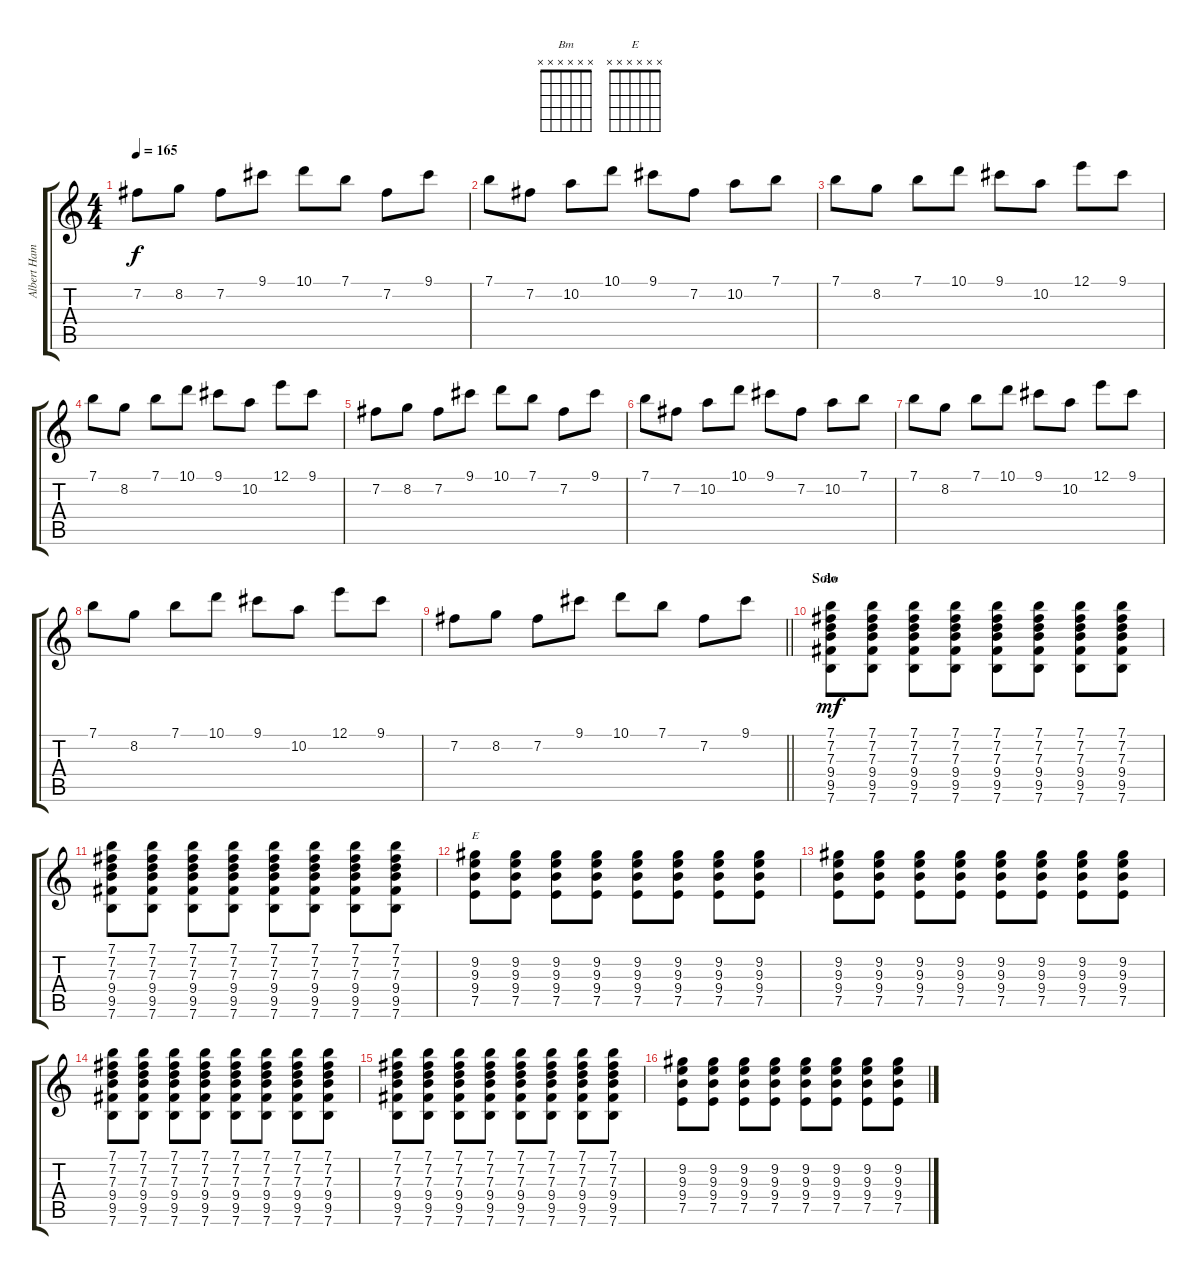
\track ("Albert Hammond. Jr." "Albert Ham") {instrument distortionguitar}
\staff {score tabs}
\tuning (E4 B3 G3 D3 A2 E2) {hide}
\chord ("Bm" x x x x x x)
\chord ("E" x x x x x x)
\ts (4 4)
\tempo 165
\clef g2
\ks c
7.2.8{dy f} 8.2.8 7.2.8 9.1.8 10.1.8 7.1.8 7.2.8 9.1.8 |
7.1.8 7.2.8 10.2.8 10.1.8 9.1.8 7.2.8 10.2.8 7.1.8 |
7.1.8 8.2.8 7.1.8 10.1.8 9.1.8 10.2.8 12.1.8 9.1.8 |
7.1.8 8.2.8 7.1.8 10.1.8 9.1.8 10.2.8 12.1.8 9.1.8 |
7.2.8 8.2.8 7.2.8 9.1.8 10.1.8 7.1.8 7.2.8 9.1.8 |
7.1.8 7.2.8 10.2.8 10.1.8 9.1.8 7.2.8 10.2.8 7.1.8 |
7.1.8 8.2.8 7.1.8 10.1.8 9.1.8 10.2.8 12.1.8 9.1.8 |
7.1.8 8.2.8 7.1.8 10.1.8 9.1.8 10.2.8 12.1.8 9.1.8 |
\barLineRight lightlight
7.2.8 8.2.8 7.2.8 9.1.8 10.1.8 7.1.8 7.2.8 9.1.8 |
\section ("" "Solo")
(7.1 7.2 7.3 9.4 9.5 7.6).8{ch "Bm" dy mf} (7.1 7.2 7.3 9.4 9.5 7.6).8 (7.1 7.2 7.3 9.4 9.5 7.6).8 (7.1 7.2 7.3 9.4 9.5 7.6).8 (7.1 7.2 7.3 9.4 9.5 7.6).8 (7.1 7.2 7.3 9.4 9.5 7.6).8 (7.1 7.2 7.3 9.4 9.5 7.6).8 (7.1 7.2 7.3 9.4 9.5 7.6).8 |
(7.1 7.2 7.3 9.4 9.5 7.6).8 (7.1 7.2 7.3 9.4 9.5 7.6).8 (7.1 7.2 7.3 9.4 9.5 7.6).8 (7.1 7.2 7.3 9.4 9.5 7.6).8 (7.1 7.2 7.3 9.4 9.5 7.6).8 (7.1 7.2 7.3 9.4 9.5 7.6).8 (7.1 7.2 7.3 9.4 9.5 7.6).8 (7.1 7.2 7.3 9.4 9.5 7.6).8 |
(9.2 9.3 9.4 7.5).8{ch "E"} (9.2 9.3 9.4 7.5).8 (9.2 9.3 9.4 7.5).8 (9.2 9.3 9.4 7.5).8 (9.2 9.3 9.4 7.5).8 (9.2 9.3 9.4 7.5).8 (9.2 9.3 9.4 7.5).8 (9.2 9.3 9.4 7.5).8 |
(9.2 9.3 9.4 7.5).8 (9.2 9.3 9.4 7.5).8 (9.2 9.3 9.4 7.5).8 (9.2 9.3 9.4 7.5).8 (9.2 9.3 9.4 7.5).8 (9.2 9.3 9.4 7.5).8 (9.2 9.3 9.4 7.5).8 (9.2 9.3 9.4 7.5).8 |
(7.1 7.2 7.3 9.4 9.5 7.6).8 (7.1 7.2 7.3 9.4 9.5 7.6).8 (7.1 7.2 7.3 9.4 9.5 7.6).8 (7.1 7.2 7.3 9.4 9.5 7.6).8 (7.1 7.2 7.3 9.4 9.5 7.6).8 (7.1 7.2 7.3 9.4 9.5 7.6).8 (7.1 7.2 7.3 9.4 9.5 7.6).8 (7.1 7.2 7.3 9.4 9.5 7.6).8 |
(7.1 7.2 7.3 9.4 9.5 7.6).8 (7.1 7.2 7.3 9.4 9.5 7.6).8 (7.1 7.2 7.3 9.4 9.5 7.6).8 (7.1 7.2 7.3 9.4 9.5 7.6).8 (7.1 7.2 7.3 9.4 9.5 7.6).8 (7.1 7.2 7.3 9.4 9.5 7.6).8 (7.1 7.2 7.3 9.4 9.5 7.6).8 (7.1 7.2 7.3 9.4 9.5 7.6).8 |
(9.2 9.3 9.4 7.5).8 (9.2 9.3 9.4 7.5).8 (9.2 9.3 9.4 7.5).8 (9.2 9.3 9.4 7.5).8 (9.2 9.3 9.4 7.5).8 (9.2 9.3 9.4 7.5).8 (9.2 9.3 9.4 7.5).8 (9.2 9.3 9.4 7.5).8
